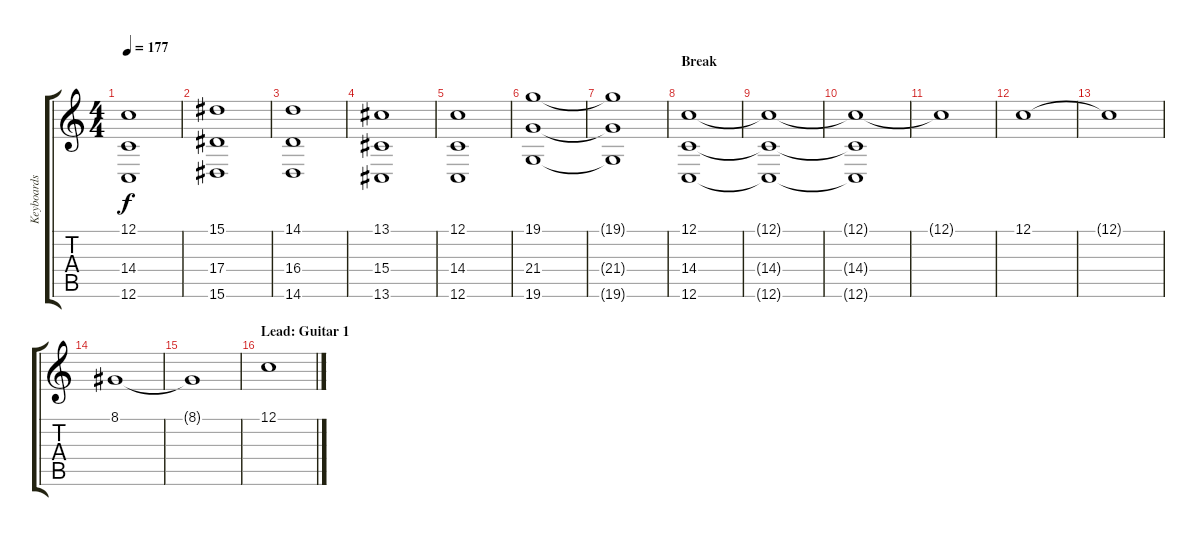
\track ("Keyboards" "Keyboards") {instrument tremolostrings}
\staff {score tabs}
\tuning (C4 G3 Eb3 Bb2 F2 C2) {hide}
\ts (4 4)
\tempo 177
\clef g2
\ks c
(12.1 14.4 12.6).1{dy f} |
(15.1 17.4 15.6).1 |
(14.1 16.4 14.6).1 |
(13.1 15.4 13.6).1 |
(12.1 14.4 12.6).1 |
(19.1 21.4 19.6).1 |
(19.1{t} 21.4{t} 19.6{t}).1 |
\section ("" "Break")
(12.1 14.4 12.6).1 |
(12.1{t} 14.4{t} 12.6{t}).1 |
(12.1{t} 14.4{t} 12.6{t}).1 |
12.1{t}.1 |
12.1.1 |
12.1{t}.1 |
8.1.1 |
8.1{t}.1 |
\section ("" "Lead: Guitar 1")
12.1.1
